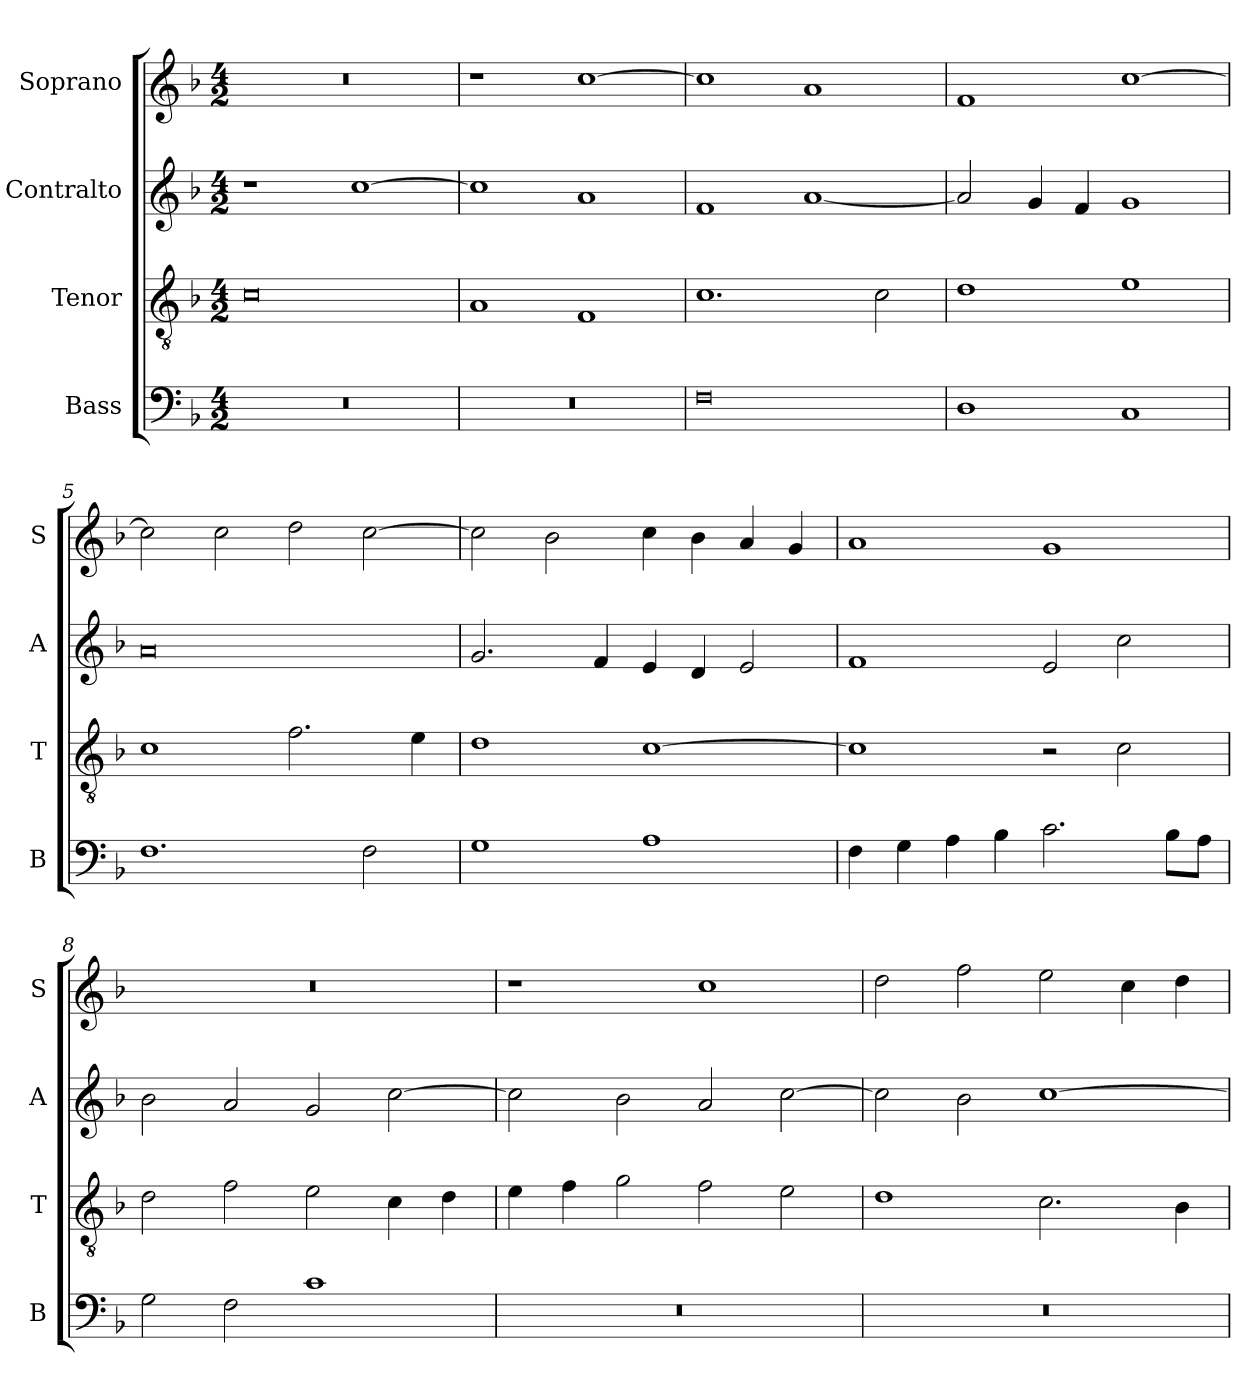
**kern	**kern	**kern	**kern
*part4	*part3	*part2	*part1
*staff4	*staff3	*staff2	*staff1
*I"Bass	*I"Tenor	*I"Contralto	*I"Soprano
*I'B	*I'T	*I'A	*I'S
*clefF4	*clefGv2	*clefG2	*clefG2
*k[b-]	*k[b-]	*k[b-]	*k[b-]
*F:ion	*F:ion	*F:ion	*F:ion
*M4/2	*M4/2	*M4/2	*M4/2
=1	=1	=1	=1
0r	0c	1r	0r
.	.	[1cc	.
=2	=2	=2	=2
0r	1A	1cc]	1r
.	1F	1a	[1cc
=3	=3	=3	=3
0F	1.c	1f	1cc]
.	.	[1a	1a
.	2c	.	.
=4	=4	=4	=4
1D	1d	2a]	1f
.	.	4g	.
.	.	4f	.
1C	1e	1g	[1cc
=5	=5	=5	=5
1.F	1c	0a	2cc]
.	.	.	2cc
.	2.f	.	2dd
2F	.	.	[2cc
.	4e	.	.
=6	=6	=6	=6
1G	1d	2.g	2cc]
.	.	.	2b-
.	.	4f	.
1A	[1c	4e	4cc
.	.	4d	4b-
.	.	2e	4a
.	.	.	4g
=7	=7	=7	=7
4F	1c]	1f	1a
4G	.	.	.
4A	.	.	.
4B-	.	.	.
2.c	2r	2e	1g
.	2c	2cc	.
8B-\L	.	.	.
8A\J	.	.	.
=8	=8	=8	=8
2G	2d	2b-	0r
2F	2f	2a	.
1c	2e	2g	.
.	4c	[2cc	.
.	4d	.	.
=9	=9	=9	=9
0r	4e	2cc]	1r
.	4f	.	.
.	2g	2b-	.
.	2f	2a	1cc
.	2e	[2cc	.
=10	=10	=10	=10
0r	1d	2cc]	2dd
.	.	2b-	2ff
.	2.c	[1cc	2ee
.	.	.	4cc
.	4B-	.	4dd
=	=	=	=
*-	*-	*-	*-
